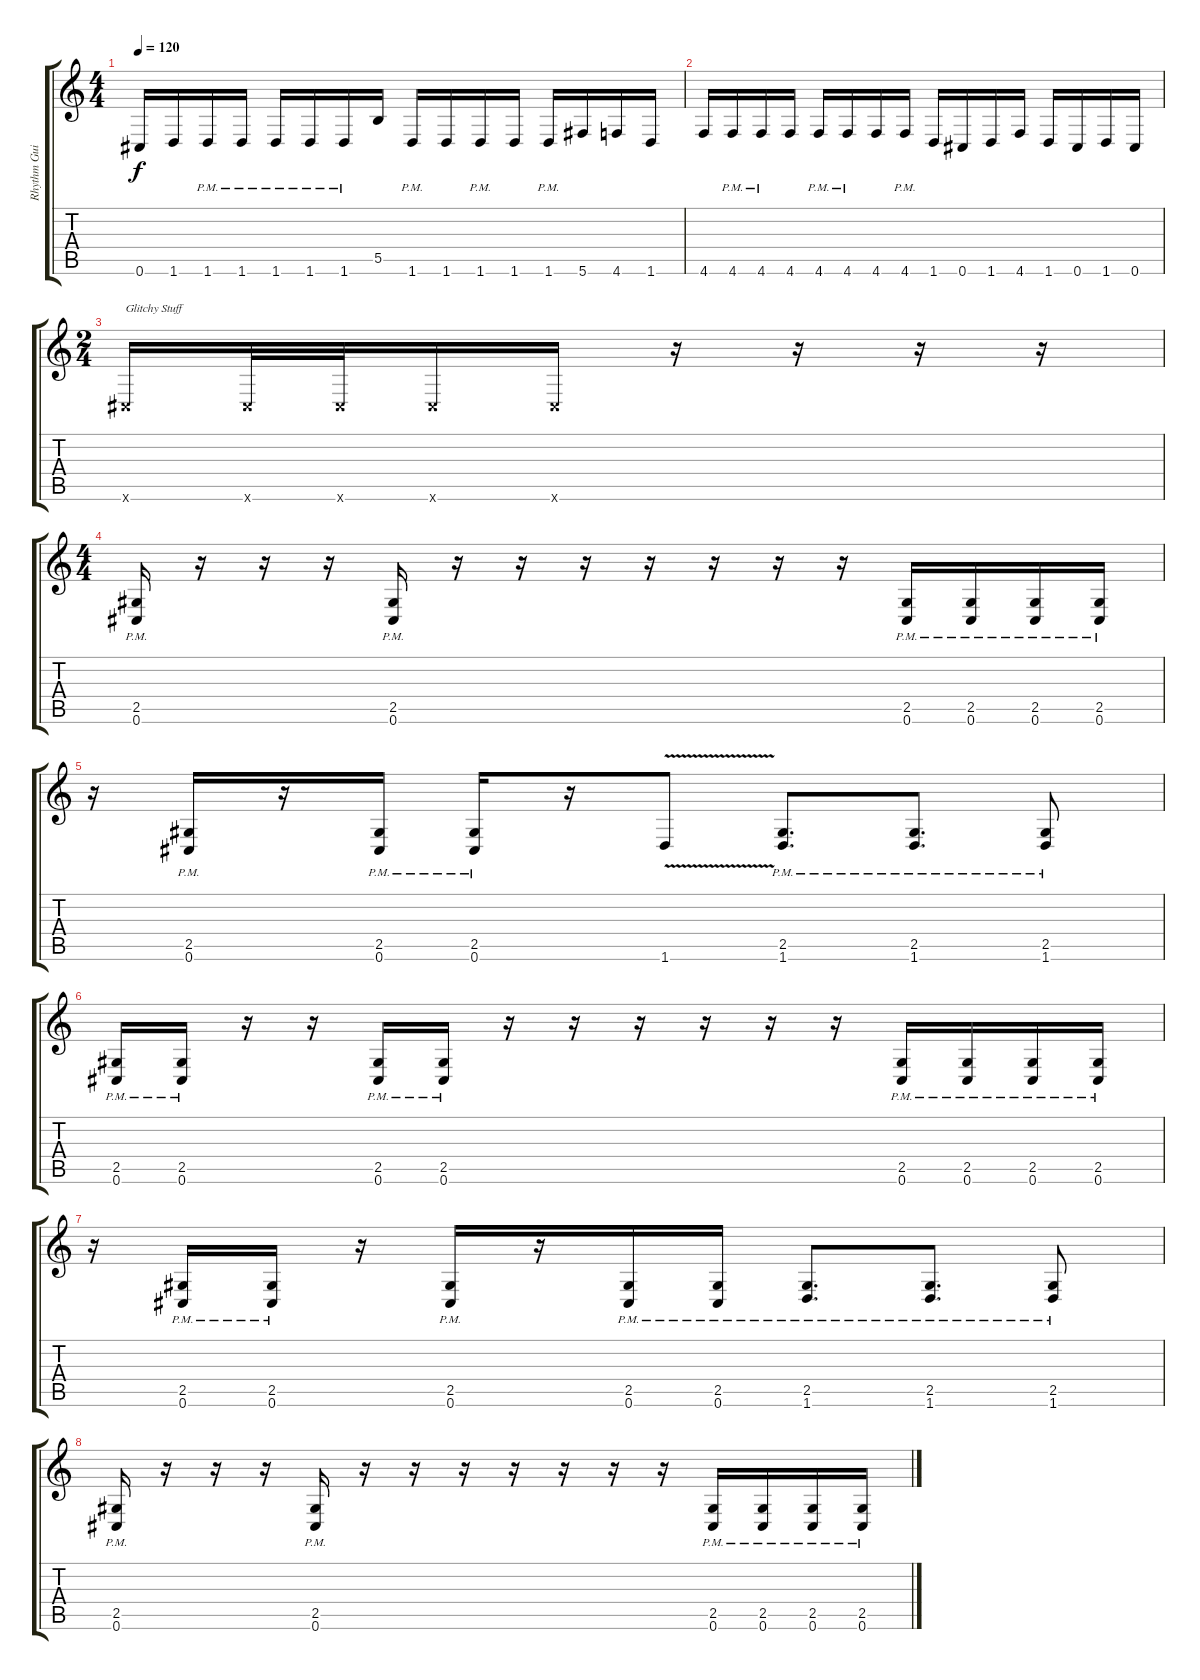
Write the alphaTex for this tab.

\track ("Rhythm Guitar 2" "Rhythm Gui") {instrument distortionguitar}
\staff {score tabs}
\tuning (Db4 Ab3 E3 B2 Gb2 Db2) {hide}
\ts (4 4)
\tempo 120
\clef g2
\ks c
0.6.16{dy f} 1.6.16 1.6{pm}.16 1.6{pm}.16 1.6{pm}.16 1.6{pm}.16 1.6{pm}.16 5.5.16 1.6{pm}.16 1.6.16 1.6{pm}.16 1.6.16 1.6{pm}.16 5.6.16 4.6.16 1.6.16 |
4.6.16 4.6{pm}.16 4.6{pm}.16 4.6.16 4.6{pm}.16 4.6{pm}.16 4.6.16 4.6{pm}.16 1.6.16 0.6.16 1.6.16 4.6.16 1.6.16 0.6.16 1.6.16 0.6.16 |
\ts (2 4)
0.6{x}.16{txt "Glitchy Stuff"} 0.6{x}.32 0.6{x}.32 0.6{x}.16 0.6{x}.16 r.16 r.16 r.16 r.16 |
\ts (4 4)
(2.5{pm} 0.6{pm}).16 r.16 r.16 r.16 (2.5{pm} 0.6{pm}).16 r.16 r.16 r.16 r.16 r.16 r.16 r.16 (2.5{pm} 0.6{pm}).16 (2.5{pm} 0.6{pm}).16 (2.5{pm} 0.6{pm}).16 (2.5{pm} 0.6{pm}).16 |
r.16 (2.5{pm} 0.6{pm}).16 r.16 (2.5{pm} 0.6{pm}).16 (2.5{pm} 0.6{pm}).16 r.16 1.6{v}.8 (2.5{pm} 1.6{pm}).8{d} (2.5{pm} 1.6{pm}).8{d} (2.5{pm} 1.6{pm}).8 |
(2.5{pm} 0.6{pm}).16 (2.5{pm} 0.6{pm}).16 r.16 r.16 (2.5{pm} 0.6{pm}).16 (2.5{pm} 0.6{pm}).16 r.16 r.16 r.16 r.16 r.16 r.16 (2.5{pm} 0.6{pm}).16 (2.5{pm} 0.6{pm}).16 (2.5{pm} 0.6{pm}).16 (2.5{pm} 0.6{pm}).16 |
r.16 (2.5{pm} 0.6{pm}).16 (2.5{pm} 0.6{pm}).16 r.16 (2.5{pm} 0.6{pm}).16 r.16 (2.5{pm} 0.6{pm}).16 (2.5{pm} 0.6{pm}).16 (2.5{pm} 1.6{pm}).8{d} (2.5{pm} 1.6{pm}).8{d} (2.5{pm} 1.6{pm}).8 |
(2.5{pm} 0.6{pm}).16 r.16 r.16 r.16 (2.5{pm} 0.6{pm}).16 r.16 r.16 r.16 r.16 r.16 r.16 r.16 (2.5{pm} 0.6{pm}).16 (2.5{pm} 0.6{pm}).16 (2.5{pm} 0.6{pm}).16 (2.5{pm} 0.6{pm}).16
